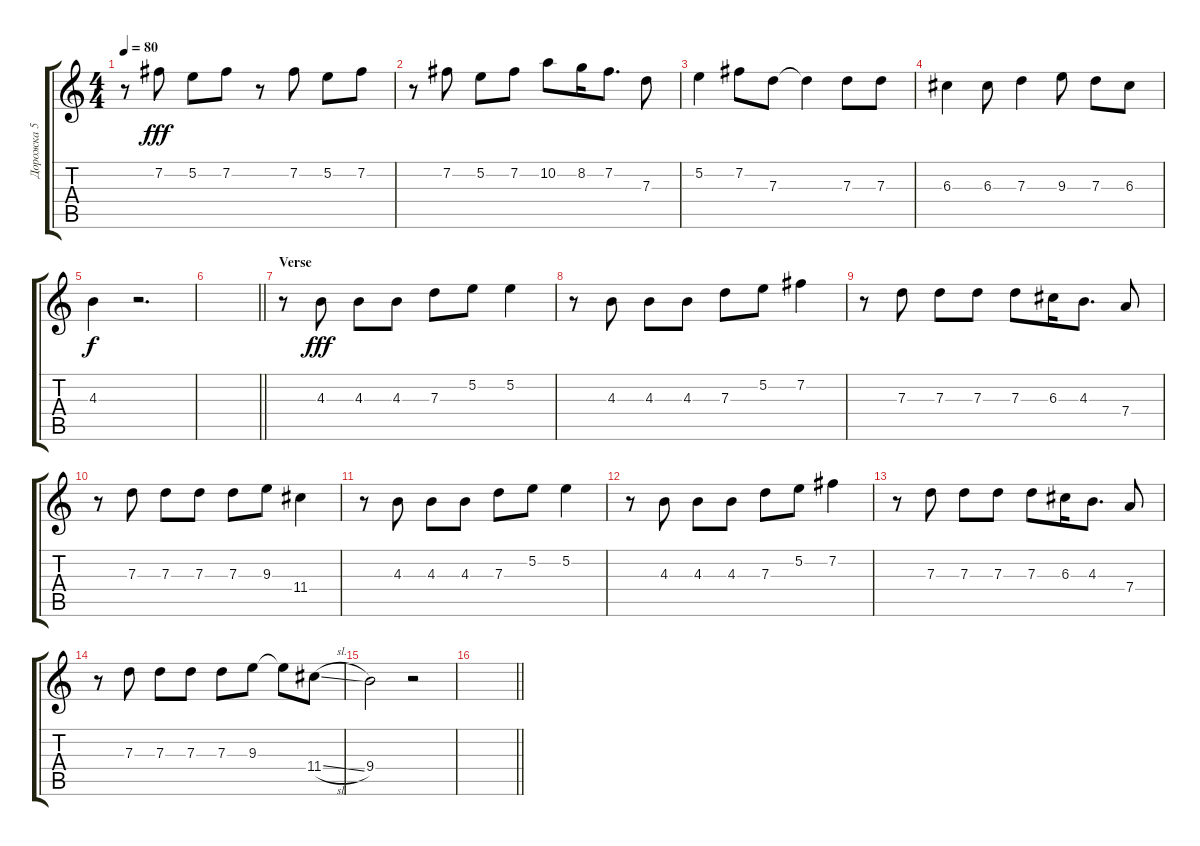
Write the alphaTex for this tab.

\track ("Дорожка 5" "Дорожка 5") {instrument acousticguitarsteel}
\staff {score tabs}
\tuning (E4 B3 G3 D3 A2 E2) {hide}
\ts (4 4)
\tempo 80
\clef g2
\ks c
r.8{dy fff} 7.2.8 5.2.8 7.2.8 r.8 7.2.8 5.2.8 7.2.8 |
r.8 7.2.8 5.2.8 7.2.8 10.2.8 8.2.16 7.2.8{d} 7.3.8 |
5.2.4 7.2.8 7.3.8 7.3{t}.4 7.3.8 7.3.8 |
6.3.4 6.3.8 7.3.4 9.3.8 7.3.8 6.3.8 |
4.3.4{dy f} r.2{d} |
\barLineRight lightlight
|
\section ("" "Verse")
r.8 4.3.8{dy fff} 4.3.8 4.3.8 7.3.8 5.2.8 5.2.4 |
r.8 4.3.8 4.3.8 4.3.8 7.3.8 5.2.8 7.2.4 |
r.8 7.3.8 7.3.8 7.3.8 7.3.8 6.3.16 4.3.8{d} 7.4.8 |
r.8 7.3.8 7.3.8 7.3.8 7.3.8 9.3.8 11.4.4 |
r.8 4.3.8 4.3.8 4.3.8 7.3.8 5.2.8 5.2.4 |
r.8 4.3.8 4.3.8 4.3.8 7.3.8 5.2.8 7.2.4 |
r.8 7.3.8 7.3.8 7.3.8 7.3.8 6.3.16 4.3.8{d} 7.4.8 |
r.8 7.3.8 7.3.8 7.3.8 7.3.8 9.3.8 9.3{t}.8 11.4{sl}.8 |
9.4.2 r.2 |
\barLineRight lightlight
